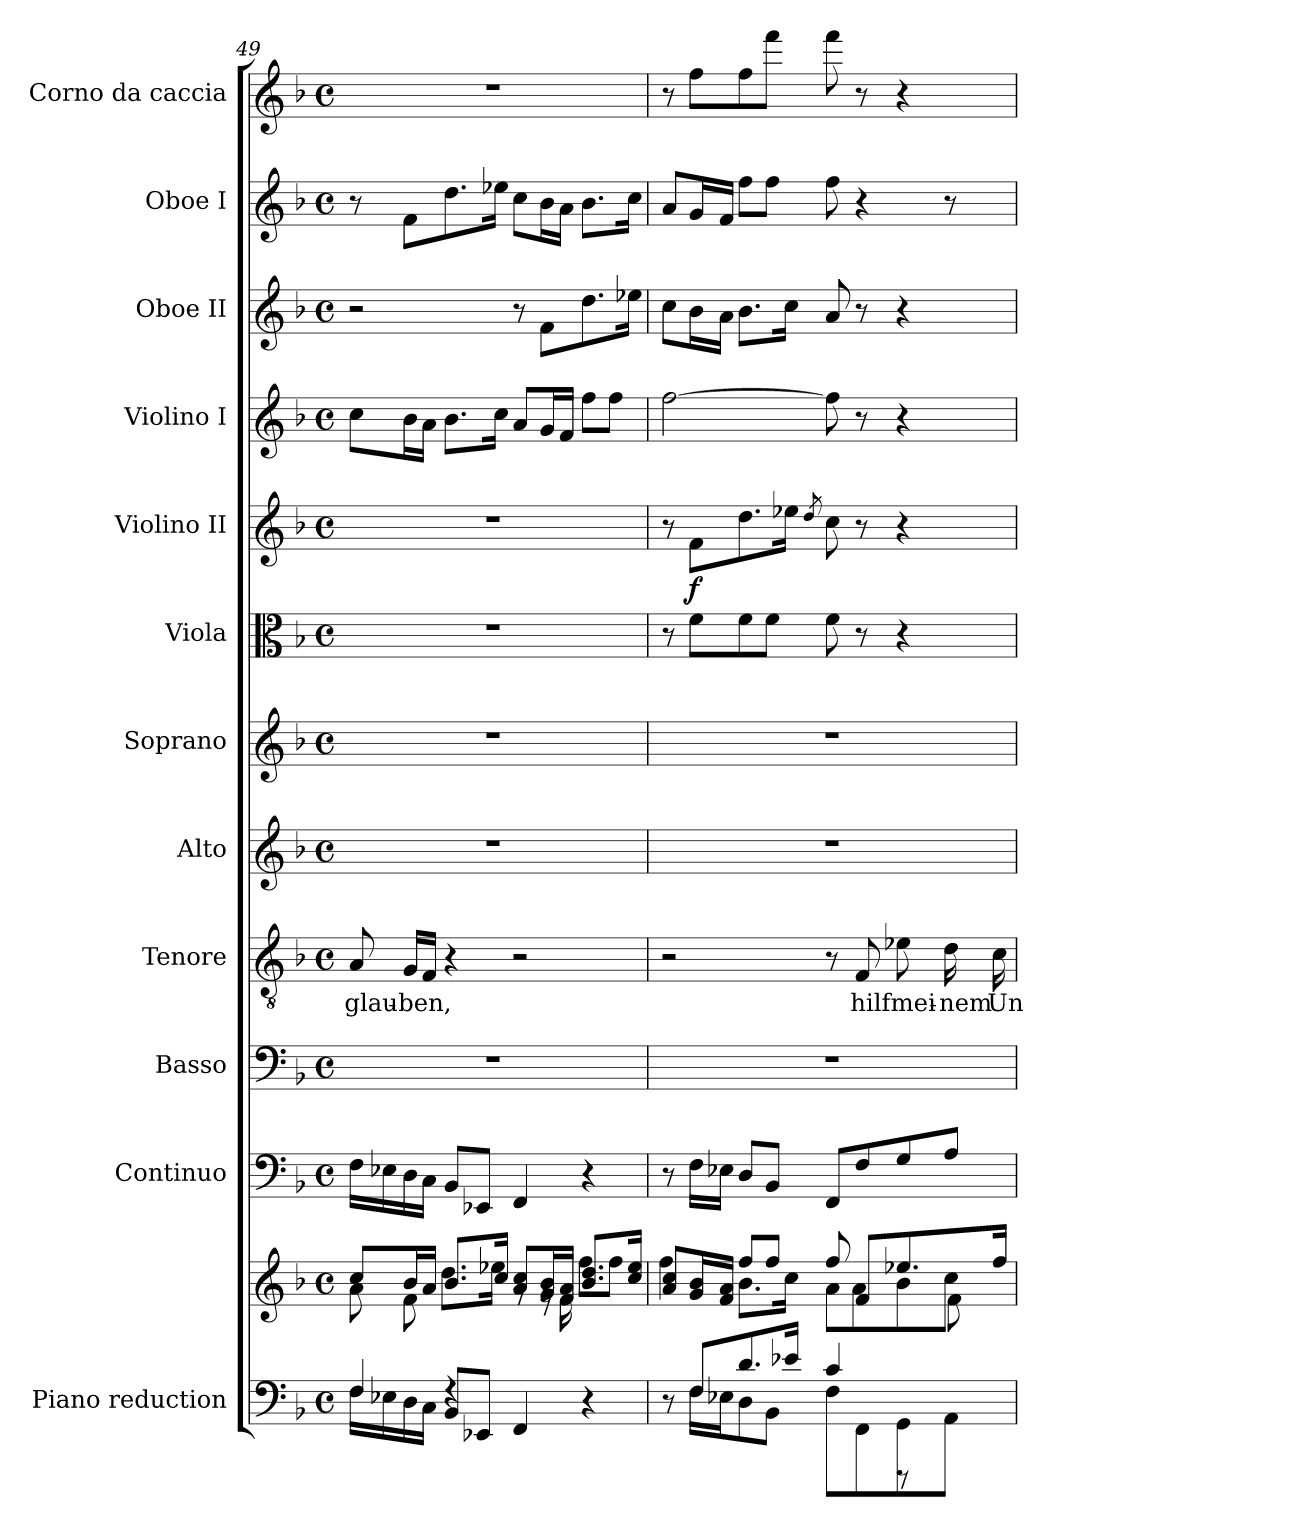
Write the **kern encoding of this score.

**kern	**kern	**kern	**kern	**kern	**text	**kern	**kern	**kern	**kern	**dynam	**kern	**kern	**kern	**kern
*part12	*part12	*part11	*part10	*part9	*part9	*part8	*part7	*part6	*part5	*part5	*part4	*part3	*part2	*part1
*staff13	*staff12	*staff11	*staff10	*staff9	*staff9	*staff8	*staff7	*staff6	*staff5	*staff5	*staff4	*staff3	*staff2	*staff1
*I"Piano reduction	*	*I"Continuo	*I"Basso	*I"Tenore	*	*I"Alto	*I"Soprano	*I"Viola	*I"Violino II	*	*I"Violino I	*I"Oboe II	*I"Oboe I	*I"Corno da caccia
*I'Pno	*	*	*	*	*	*	*	*I'Vla	*I'Vln	*	*I'Vln	*I'Ob	*I'Ob	*
*clefF4	*clefG2	*clefF4	*clefF4	*clefGv2	*	*clefG2	*clefG2	*clefC3	*clefG2	*	*clefG2	*clefG2	*clefG2	*clefG2
*	*	*	*	*	*	*	*	*	*	*	*	*	*	*ITrd7c12
*k[b-]	*k[b-]	*k[b-]	*k[b-]	*k[b-]	*	*k[b-]	*k[b-]	*k[b-]	*k[b-]	*	*k[b-]	*k[b-]	*k[b-]	*k[b-]
*M4/4	*M4/4	*M4/4	*M4/4	*M4/4	*	*M4/4	*M4/4	*M4/4	*M4/4	*	*M4/4	*M4/4	*M4/4	*M4/4
*met(c)	*met(c)	*met(c)	*met(c)	*met(c)	*	*met(c)	*met(c)	*met(c)	*met(c)	*	*met(c)	*met(c)	*met(c)	*met(c)
=49	=49	=49	=49	=49	=49	=49	=49	=49	=49	=49	=49	=49	=49	=49
*^	*^	*	*	*	*	*	*	*	*	*	*	*	*	*
!	!	!	!	!	!	!	!LO:LY:b	!	!	!	!	!	!	!	!	!
4F/	16F\LL	8cc/L	8a\	16F\LL	1r	8A/	-glau-	1r	1r	1r	1r	.	8cc\L	2r	8r	1r
.	16E-X\	.	.	16E-X\	.	.	.	.	.	.	.	.	.	.	.	.
!	!	!	!	!	!	!	!LO:LY:b	!	!	!	!	!	!	!	!	!
.	16D\	16b-/L	8f\	16D\	.	16G/LL	-ben,	.	.	.	.	.	16b-\L	.	8f\L	.
.	16C\JJ	16a/JJ	.	16C\JJ	.	16F/JJ	.	.	.	.	.	.	16a\JJ	.	.	.
4rF	8BB-/L	8.b-/L	8.dd\L	8BB-/L	.	4r	.	.	.	.	.	.	8.b-\L	.	8.dd\	.
.	8EE-X/J	.	.	8EE-X/J	.	.	.	.	.	.	.	.	.	.	.	.
.	.	16cc/Jk	16ee-X\Jk	.	.	.	.	.	.	.	.	.	16cc\Jk	.	16ee-X\Jk	.
4FF/	4ryy	8a/ 8cc/L	8rg	4FF/	.	2r	.	.	.	.	.	.	8a/L	8r	8cc\L	.
.	.	16g/ 16b-/L	16rg	.	.	.	.	.	.	.	.	.	16g/L	8f\L	16b-\L	.
.	.	16f/ 16a/JJ	16f\	.	.	.	.	.	.	.	.	.	16f/JJ	.	16a\JJ	.
4r	4ryy	8.b-/ 8.dd/L	8ff\L	4r	.	.	.	.	.	.	.	.	8ff\L	8.dd\	8.b-\L	.
.	.	.	8ff\J	.	.	.	.	.	.	.	.	.	8ff\J	.	.	.
.	.	16cc/ 16ee-/Jk	.	.	.	.	.	.	.	.	.	.	.	16ee-X\Jk	16cc\Jk	.
=50	=50	=50	=50	=50	=50	=50	=50	=50	=50	=50	=50	=50	=50	=50	=50	=50
*	*	*	*^	*	*	*	*	*	*	*	*	*	*	*	*	*
8r	8ryy	8a/ 8cc/L	4ff\	2..ryy	8r	1r	2r	.	1r	1r	8r	8r	.	[2ff\	8cc\L	8a/L	8r
!	!	!	!	!	!	!	!	!	!	!	!	!	!LO:DY:b	!	!	!	!
8F/L	16F\LL	16g/ 16b-/L	.	.	16F\LL	.	.	.	.	.	8f\L	8f\L	f	.	16b-\L	16g/L	8f\L
.	16E-X\J	16f/ 16a/JJ	.	.	16E-X\JJ	.	.	.	.	.	.	.	.	.	16a\JJ	16f/JJ	.
8.d/	8D\	8ff/L	8.b-\L	.	8D/L	.	.	.	.	.	8f\	8.dd\	.	.	8.b-\L	8ff\L	8f\
.	8BB-\J	8ff/J	.	.	8BB-/J	.	.	.	.	.	8f\J	.	.	.	.	8ff\J	8ff\J
16e-X/Jk	.	.	16cc\Jk	.	.	.	.	.	.	.	.	16ee-X\Jk	.	.	16cc\Jk	.	.
.	.	.	.	.	.	.	.	.	.	.	.	8qdd/	.	.	.	.	.
4c/	8F\L	8ff/	8a\L	.	8FF/L	.	8r	.	.	.	8f\	8cc\	.	8ff\]	8a/	8ff\	8ff\
!	!	!	!	!	!	!	!	!LO:LY:b	!	!	!	!	!	!	!	!	!
.	8FF\	8f/L	8a\	.	8F/	.	8F/	hilf	.	.	8r	8r	.	8r	8r	4r	8r
!	!	!	!	!	!	!	!	!LO:LY:b	!	!	!	!	!	!	!	!	!
8rDDD	8GG\	8.ee-X/	8b-\	.	8G/	.	8e-X\	mei-	.	.	4r	4r	.	4r	4r	.	4r
!	!	!	!	!	!	!	!	!LO:LY:b	!	!	!	!	!	!	!	!	!
8ryy	8AA\J	.	8cc\J	8f\	8A/J	.	16d\	-nem	.	.	.	.	.	.	.	8r	.
!	!	!	!	!	!	!	!	!LO:LY:b	!	!	!	!	!	!	!	!	!
.	.	16ff/Jk	.	.	.	.	16c\	Un-	.	.	.	.	.	.	.	.	.
*v	*v	*	*	*	*	*	*	*	*	*	*	*	*	*	*	*	*
*	*v	*v	*v	*	*	*	*	*	*	*	*	*	*	*	*	*
=	=	=	=	=	=	=	=	=	=	=	=	=	=	=
*-	*-	*-	*-	*-	*-	*-	*-	*-	*-	*-	*-	*-	*-	*-
